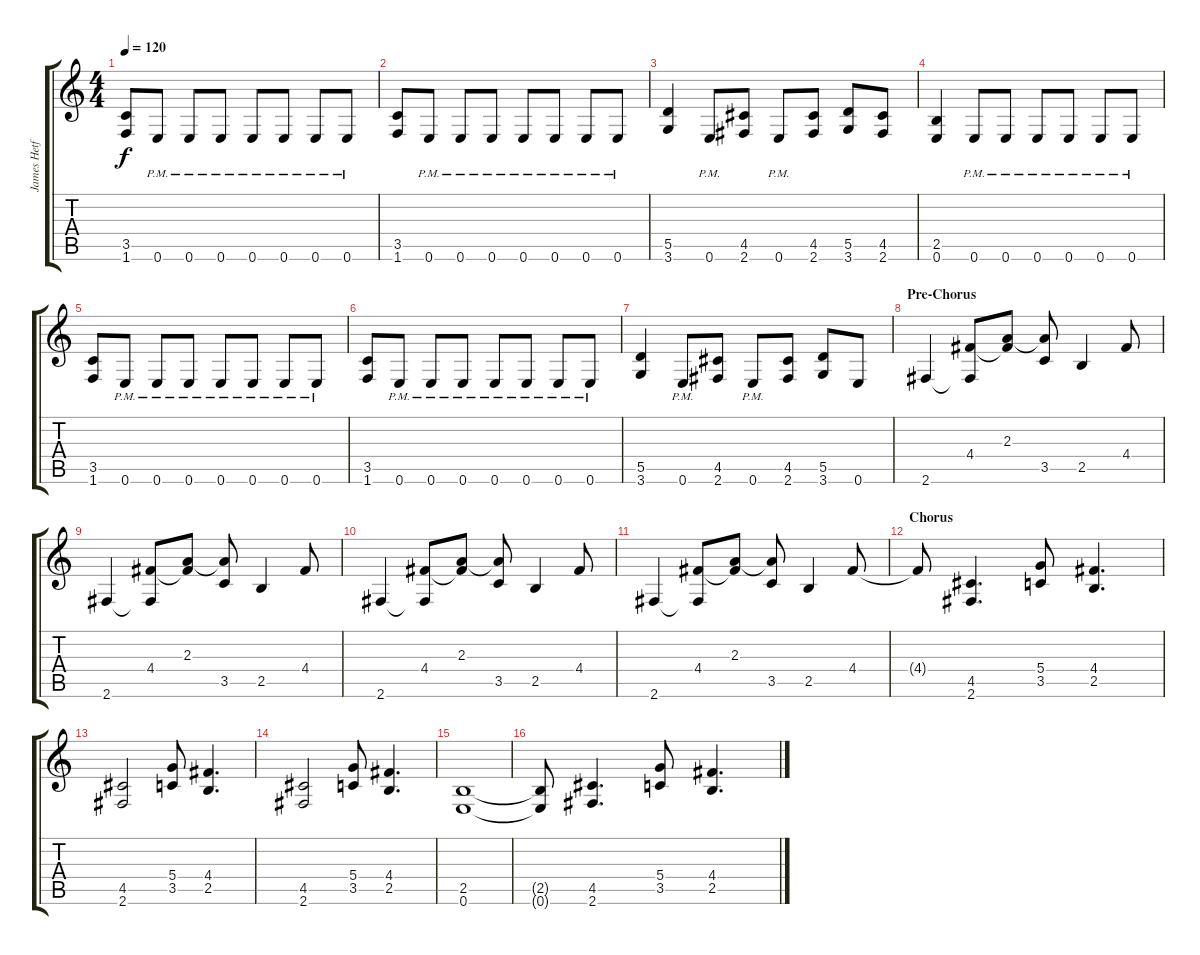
\track ("James Hetfield" "James Hetf") {instrument distortionguitar}
\staff {score tabs}
\tuning (E4 B3 G3 D3 A2 E2) {hide}
\ts (4 4)
\tempo 120
\clef g2
\ks c
(3.5 1.6).8{dy f} 0.6{pm}.8 0.6{pm}.8 0.6{pm}.8 0.6{pm}.8 0.6{pm}.8 0.6{pm}.8 0.6{pm}.8 |
(3.5 1.6).8 0.6{pm}.8 0.6{pm}.8 0.6{pm}.8 0.6{pm}.8 0.6{pm}.8 0.6{pm}.8 0.6{pm}.8 |
(5.5 3.6).4 0.6{pm}.8 (4.5 2.6).8 0.6{pm}.8 (4.5 2.6).8 (5.5 3.6).8 (4.5 2.6).8 |
(2.5 0.6).4 0.6{pm}.8 0.6{pm}.8 0.6{pm}.8 0.6{pm}.8 0.6{pm}.8 0.6{pm}.8 |
(3.5 1.6).8 0.6{pm}.8 0.6{pm}.8 0.6{pm}.8 0.6{pm}.8 0.6{pm}.8 0.6{pm}.8 0.6{pm}.8 |
(3.5 1.6).8 0.6{pm}.8 0.6{pm}.8 0.6{pm}.8 0.6{pm}.8 0.6{pm}.8 0.6{pm}.8 0.6{pm}.8 |
(5.5 3.6).4 0.6{pm}.8 (4.5 2.6).8 0.6{pm}.8 (4.5 2.6).8 (5.5 3.6).8 0.6.8 |
\section ("" "Pre-Chorus")
2.6.4 (4.4 2.6{t}).8 (2.3 4.4{t}).8 (2.3{t} 3.5).8 2.5.4 4.4.8 |
2.6.4 (4.4 2.6{t}).8 (2.3 4.4{t}).8 (2.3{t} 3.5).8 2.5.4 4.4.8 |
2.6.4 (4.4 2.6{t}).8 (2.3 4.4{t}).8 (2.3{t} 3.5).8 2.5.4 4.4.8 |
2.6.4 (4.4 2.6{t}).8 (2.3 4.4{t}).8 (2.3{t} 3.5).8 2.5.4 4.4.8 |
\section ("" "Chorus")
4.4{t}.8 (4.5 2.6).4{d} (5.4 3.5).8 (4.4 2.5).4{d} |
(4.5 2.6).2 (5.4 3.5).8 (4.4 2.5).4{d} |
(4.5 2.6).2 (5.4 3.5).8 (4.4 2.5).4{d} |
(2.5 0.6).1 |
(2.5{t} 0.6{t}).8 (4.5 2.6).4{d} (5.4 3.5).8 (4.4 2.5).4{d}
